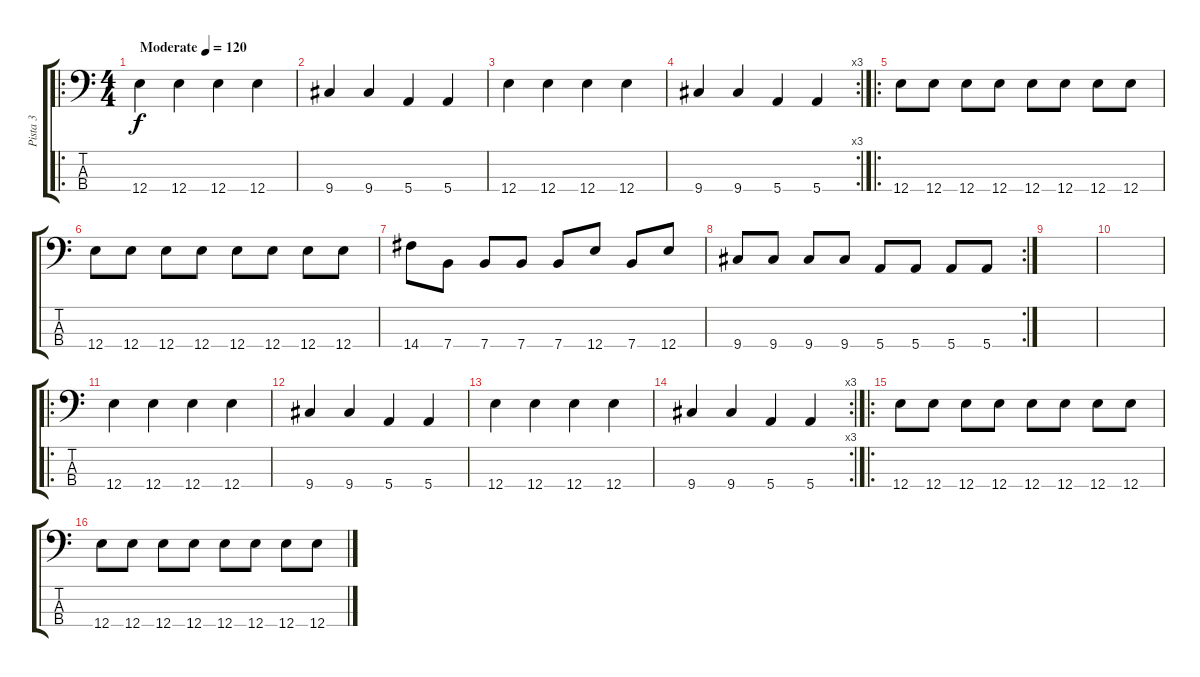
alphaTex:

\track ("Pista 3" "Pista 3") {instrument electricbassfinger}
\staff {score tabs}
\tuning (G2 D2 A1 E1) {hide}
\ro
\ts (4 4)
\tempo (120 "Moderate")
\clef f4
\ks c
12.4.4{dy f instrument electricbassfinger} 12.4.4 12.4.4 12.4.4 |
9.4.4 9.4.4 5.4.4 5.4.4 |
12.4.4 12.4.4 12.4.4 12.4.4 |
\rc 3
9.4.4 9.4.4 5.4.4 5.4.4 |
\ro
12.4.8 12.4.8 12.4.8 12.4.8 12.4.8 12.4.8 12.4.8 12.4.8 |
12.4.8 12.4.8 12.4.8 12.4.8 12.4.8 12.4.8 12.4.8 12.4.8 |
14.4.8 7.4.8 7.4.8 7.4.8 7.4.8 12.4.8 7.4.8 12.4.8 |
\rc 2
9.4.8 9.4.8 9.4.8 9.4.8 5.4.8 5.4.8 5.4.8 5.4.8 |
|
|
\ro
12.4.4 12.4.4 12.4.4 12.4.4 |
9.4.4 9.4.4 5.4.4 5.4.4 |
12.4.4 12.4.4 12.4.4 12.4.4 |
\rc 3
9.4.4 9.4.4 5.4.4 5.4.4 |
\ro
12.4.8 12.4.8 12.4.8 12.4.8 12.4.8 12.4.8 12.4.8 12.4.8 |
12.4.8 12.4.8 12.4.8 12.4.8 12.4.8 12.4.8 12.4.8 12.4.8
